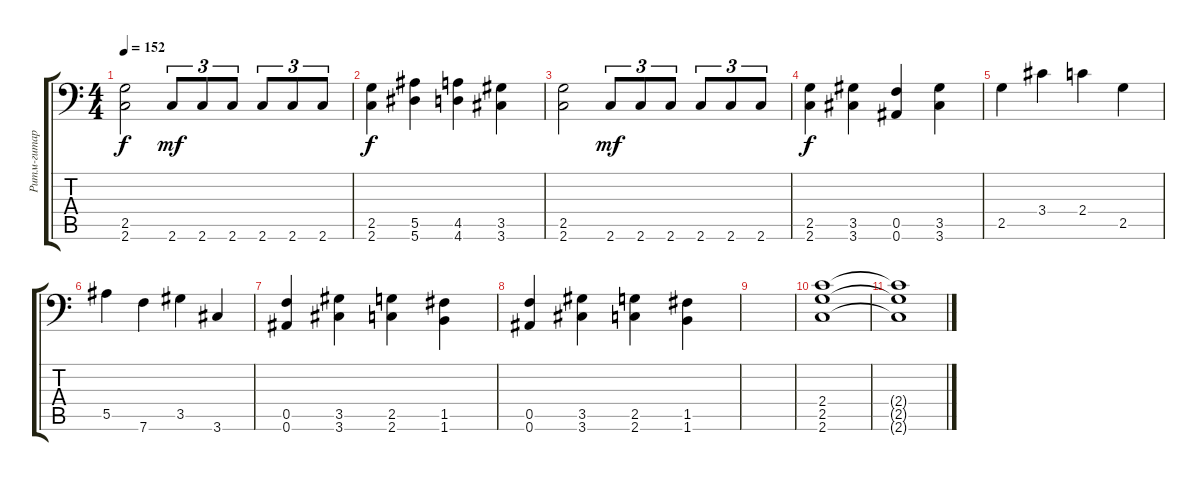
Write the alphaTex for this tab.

\track ("Ритм-гитара" "Ритм-гитар") {instrument distortionguitar}
\staff {score tabs}
\tuning (C4 G3 Eb3 Bb2 F2 Bb1) {hide}
\ts (4 4)
\tempo 152
\clef f4
\ks c
(2.5 2.6).2{dy f} 2.6.8{tu (3 2) dy mf} 2.6.8{tu (3 2)} 2.6.8{tu (3 2)} 2.6.8{tu (3 2)} 2.6.8{tu (3 2)} 2.6.8{tu (3 2)} |
(2.5 2.6).4{dy f} (5.5 5.6).4 (4.5 4.6).4 (3.5 3.6).4 |
(2.5 2.6).2 2.6.8{tu (3 2) dy mf} 2.6.8{tu (3 2)} 2.6.8{tu (3 2)} 2.6.8{tu (3 2)} 2.6.8{tu (3 2)} 2.6.8{tu (3 2)} |
(2.5 2.6).4{dy f} (3.5 3.6).4 (0.5 0.6).4 (3.5 3.6).4 |
2.5.4 3.4.4 2.4.4 2.5.4 |
5.5.4 7.6.4 3.5.4 3.6.4 |
(0.5 0.6).4 (3.5 3.6).4 (2.5 2.6).4 (1.5 1.6).4 |
(0.5 0.6).4 (3.5 3.6).4 (2.5 2.6).4 (1.5 1.6).4 |
|
(2.4 2.5 2.6).1 |
(2.4{t} 2.5{t} 2.6{t}).1
